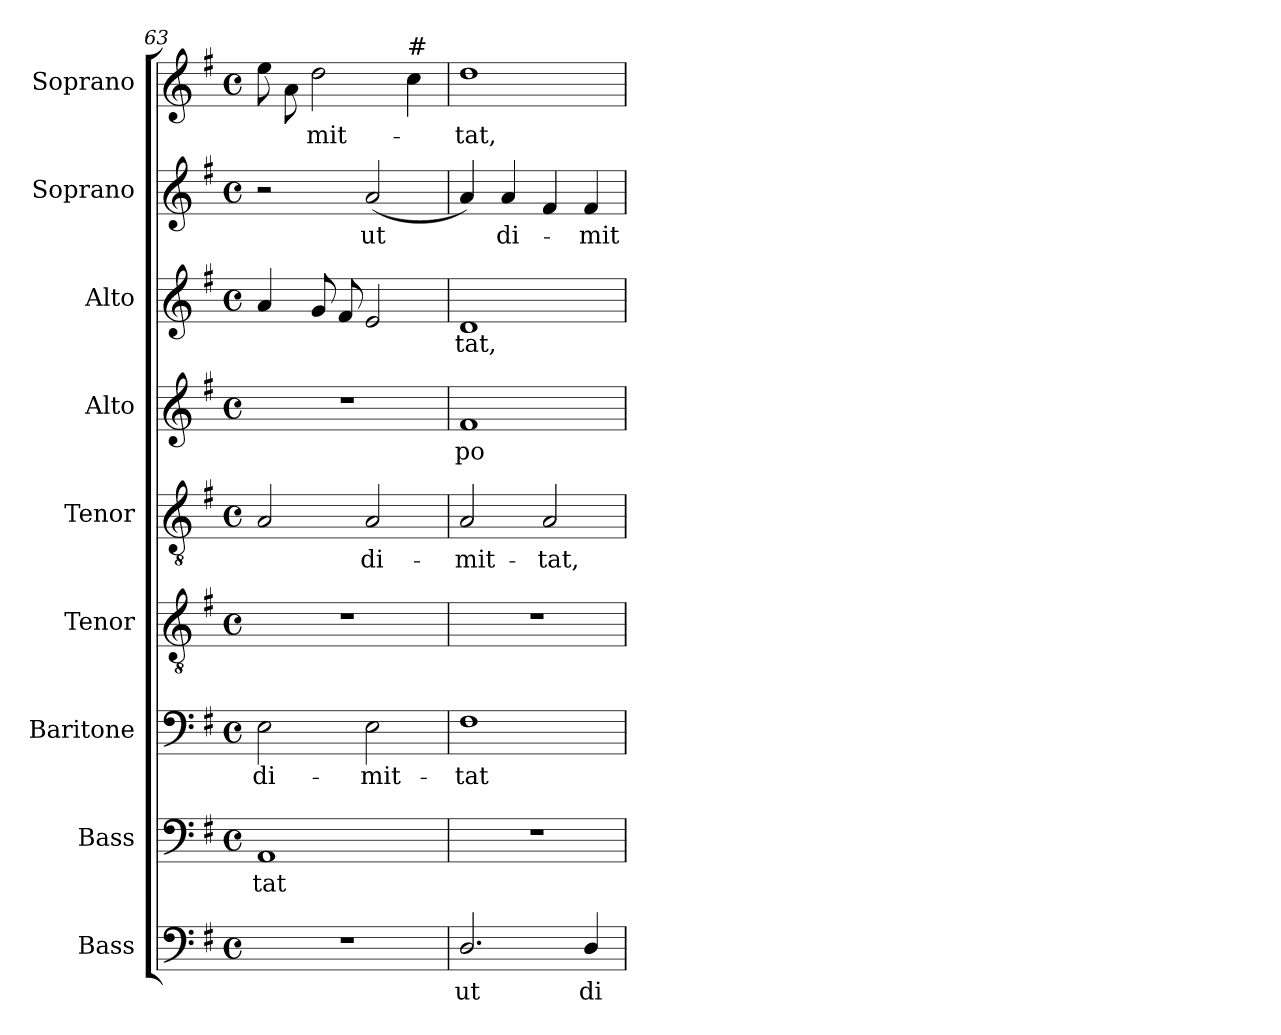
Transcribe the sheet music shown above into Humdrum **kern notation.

**kern	**text	**kern	**text	**kern	**text	**kern	**kern	**text	**kern	**text	**kern	**text	**kern	**text	**kern	**text
*part9	*part9	*part8	*part8	*part7	*part7	*part6	*part5	*part5	*part4	*part4	*part3	*part3	*part2	*part2	*part1	*part1
*staff9	*staff9	*staff8	*staff8	*staff7	*staff7	*staff6	*staff5	*staff5	*staff4	*staff4	*staff3	*staff3	*staff2	*staff2	*staff1	*staff1
*I"Bass	*	*I"Bass	*	*I"Baritone	*	*I"Tenor	*I"Tenor	*	*I"Alto	*	*I"Alto	*	*I"Soprano	*	*I"Soprano	*
*I'B.	*	*I'B.	*	*I'Bar.	*	*I'T.	*I'T.	*	*I'A.	*	*I'A.	*	*I'S.	*	*I'S.	*
*clefF4	*	*clefF4	*	*clefF4	*	*clefGv2	*clefGv2	*	*clefG2	*	*clefG2	*	*clefG2	*	*clefG2	*
*	*	*	*	*	*	*ITrd7c12	*ITrd7c12	*	*	*	*	*	*	*	*	*
*k[f#]	*	*k[f#]	*	*k[f#]	*	*k[f#]	*k[f#]	*	*k[f#]	*	*k[f#]	*	*k[f#]	*	*k[f#]	*
*G:	*	*G:	*	*G:	*	*G:	*G:	*	*G:	*	*G:	*	*G:	*	*G:	*
*M4/4	*	*M4/4	*	*M4/4	*	*M4/4	*M4/4	*	*M4/4	*	*M4/4	*	*M4/4	*	*M4/4	*
*met(c)	*	*met(c)	*	*met(c)	*	*met(c)	*met(c)	*	*met(c)	*	*met(c)	*	*met(c)	*	*met(c)	*
=63	=63	=63	=63	=63	=63	=63	=63	=63	=63	=63	=63	=63	=63	=63	=63	=63
!	!	!	!LO:LY:b:color=#000000	!	!	!	!	!	!	!	!	!	!	!	!	!
!	!	!	!	!	!LO:LY:b:color=#000000	!	!	!	!	!	!	!	!	!	!	!
1r	.	1AAi	-tat	2Ei\	di-	1r	2AAi/	.	1r	.	4ai/	.	2r	.	8eei\	.
.	.	.	.	.	.	.	.	.	.	.	.	.	.	.	8ai\	.
!	!	!	!	!	!	!	!	!	!	!	!	!	!	!	!	!LO:LY:b:color=#000000
.	.	.	.	.	.	.	.	.	.	.	8gi/	.	.	.	2ddi\	-mit-
.	.	.	.	.	.	.	.	.	.	.	8f#i/	.	.	.	.	.
!	!	!	!	!	!LO:LY:b:color=#000000	!	!	!	!	!	!	!	!	!	!	!
!	!	!	!	!	!	!	!	!LO:LY:b:color=#000000	!	!	!	!	!	!	!	!
!	!	!	!	!	!	!	!	!	!	!	!	!	!	!LO:LY:b:color=#000000	!	!
.	.	.	.	2Ei\	-mit-	.	2AAi/	di-	.	.	2ei/	.	(2ai/	ut	.	.
!	!	!	!	!	!	!	!	!	!	!	!	!	!	!	!LO:TX:a:t=#	!
.	.	.	.	.	.	.	.	.	.	.	.	.	.	.	4cci\	.
=64	=64	=64	=64	=64	=64	=64	=64	=64	=64	=64	=64	=64	=64	=64	=64	=64
!	!LO:LY:b:color=#000000	!	!	!	!	!	!	!	!	!	!	!	!	!	!	!
!	!	!	!	!	!LO:LY:b:color=#000000	!	!	!	!	!	!	!	!	!	!	!
!	!	!	!	!	!	!	!	!LO:LY:b:color=#000000	!	!	!	!	!	!	!	!
!	!	!	!	!	!	!	!	!	!	!LO:LY:b:color=#000000	!	!	!	!	!	!
!	!	!	!	!	!	!	!	!	!	!	!	!LO:LY:b:color=#000000	!	!	!	!
!	!	!	!	!	!	!	!	!	!	!	!	!	!	!	!	!LO:LY:b:color=#000000
2.Di/	ut	1r	.	1F#i	-tat	1r	2AAi/	-mit-	1f#i	po-	1di	-tat,	4ai/)	.	1ddi	-tat,
!	!	!	!	!	!	!	!	!	!	!	!	!	!	!LO:LY:b:color=#000000	!	!
.	.	.	.	.	.	.	.	.	.	.	.	.	4ai/	di-	.	.
!	!	!	!	!	!	!	!	!LO:LY:b:color=#000000	!	!	!	!	!	!	!	!
.	.	.	.	.	.	.	2AAi/	-tat,	.	.	.	.	4f#i/	.	.	.
!	!LO:LY:b:color=#000000	!	!	!	!	!	!	!	!	!	!	!	!	!	!	!
!	!	!	!	!	!	!	!	!	!	!	!	!	!	!LO:LY:b:color=#000000	!	!
4Di/	di-	.	.	.	.	.	.	.	.	.	.	.	4f#i/	-mit-	.	.
=	=	=	=	=	=	=	=	=	=	=	=	=	=	=	=	=
*-	*-	*-	*-	*-	*-	*-	*-	*-	*-	*-	*-	*-	*-	*-	*-	*-
